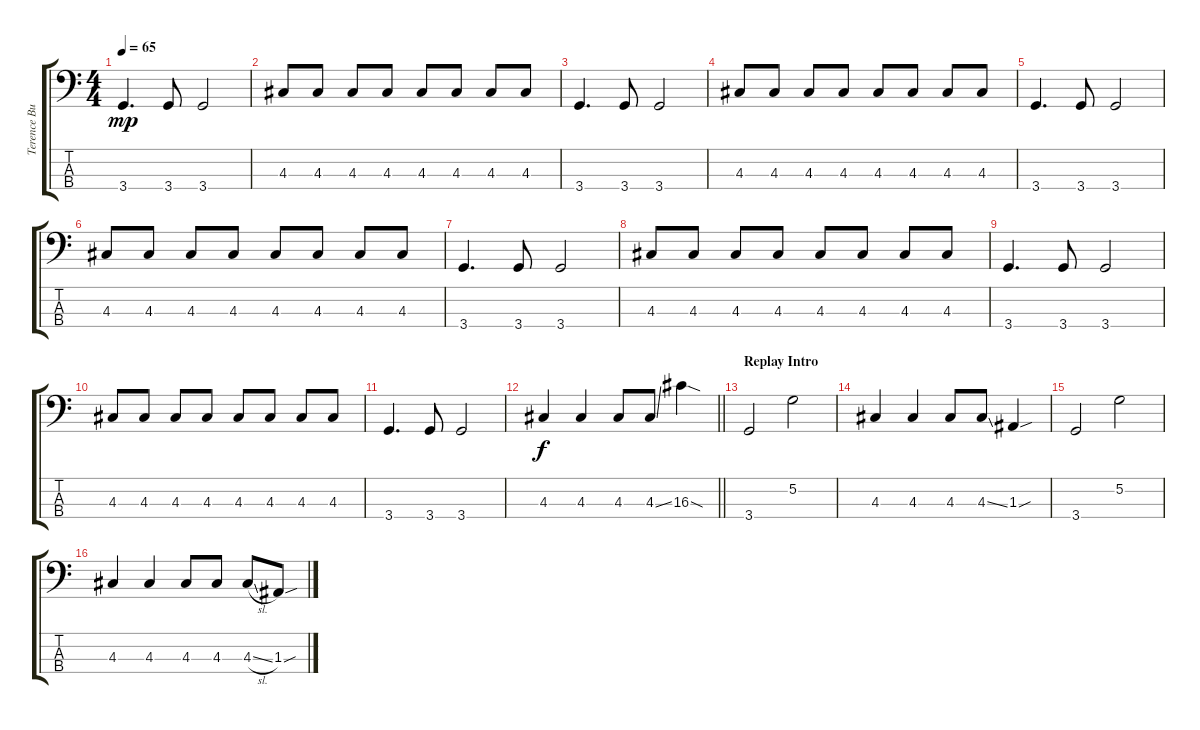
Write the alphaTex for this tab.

\track ("Terence Butler" "Terence Bu") {instrument electricbassfinger}
\staff {score tabs}
\tuning (G2 D2 A1 E1) {hide}
\ts (4 4)
\tempo 65
\clef f4
\ks c
3.4.4{d dy mp} 3.4.8 3.4.2 |
4.3.8 4.3.8 4.3.8 4.3.8 4.3.8 4.3.8 4.3.8 4.3.8 |
3.4.4{d} 3.4.8 3.4.2 |
4.3.8 4.3.8 4.3.8 4.3.8 4.3.8 4.3.8 4.3.8 4.3.8 |
3.4.4{d} 3.4.8 3.4.2 |
4.3.8 4.3.8 4.3.8 4.3.8 4.3.8 4.3.8 4.3.8 4.3.8 |
3.4.4{d} 3.4.8 3.4.2 |
4.3.8 4.3.8 4.3.8 4.3.8 4.3.8 4.3.8 4.3.8 4.3.8 |
3.4.4{d} 3.4.8 3.4.2 |
4.3.8 4.3.8 4.3.8 4.3.8 4.3.8 4.3.8 4.3.8 4.3.8 |
3.4.4{d} 3.4.8 3.4.2 |
\barLineRight lightlight
4.3.4{dy f} 4.3.4 4.3.8 4.3{ss}.8 16.3{sod}.4 |
\section ("" "Replay Intro")
3.4.2 5.2.2 |
4.3.4 4.3.4 4.3.8 4.3{ss}.8 1.3{sou}.4 |
3.4.2 5.2.2 |
4.3.4 4.3.4 4.3.8 4.3.8 4.3{sl}.8 1.3{sou}.8
